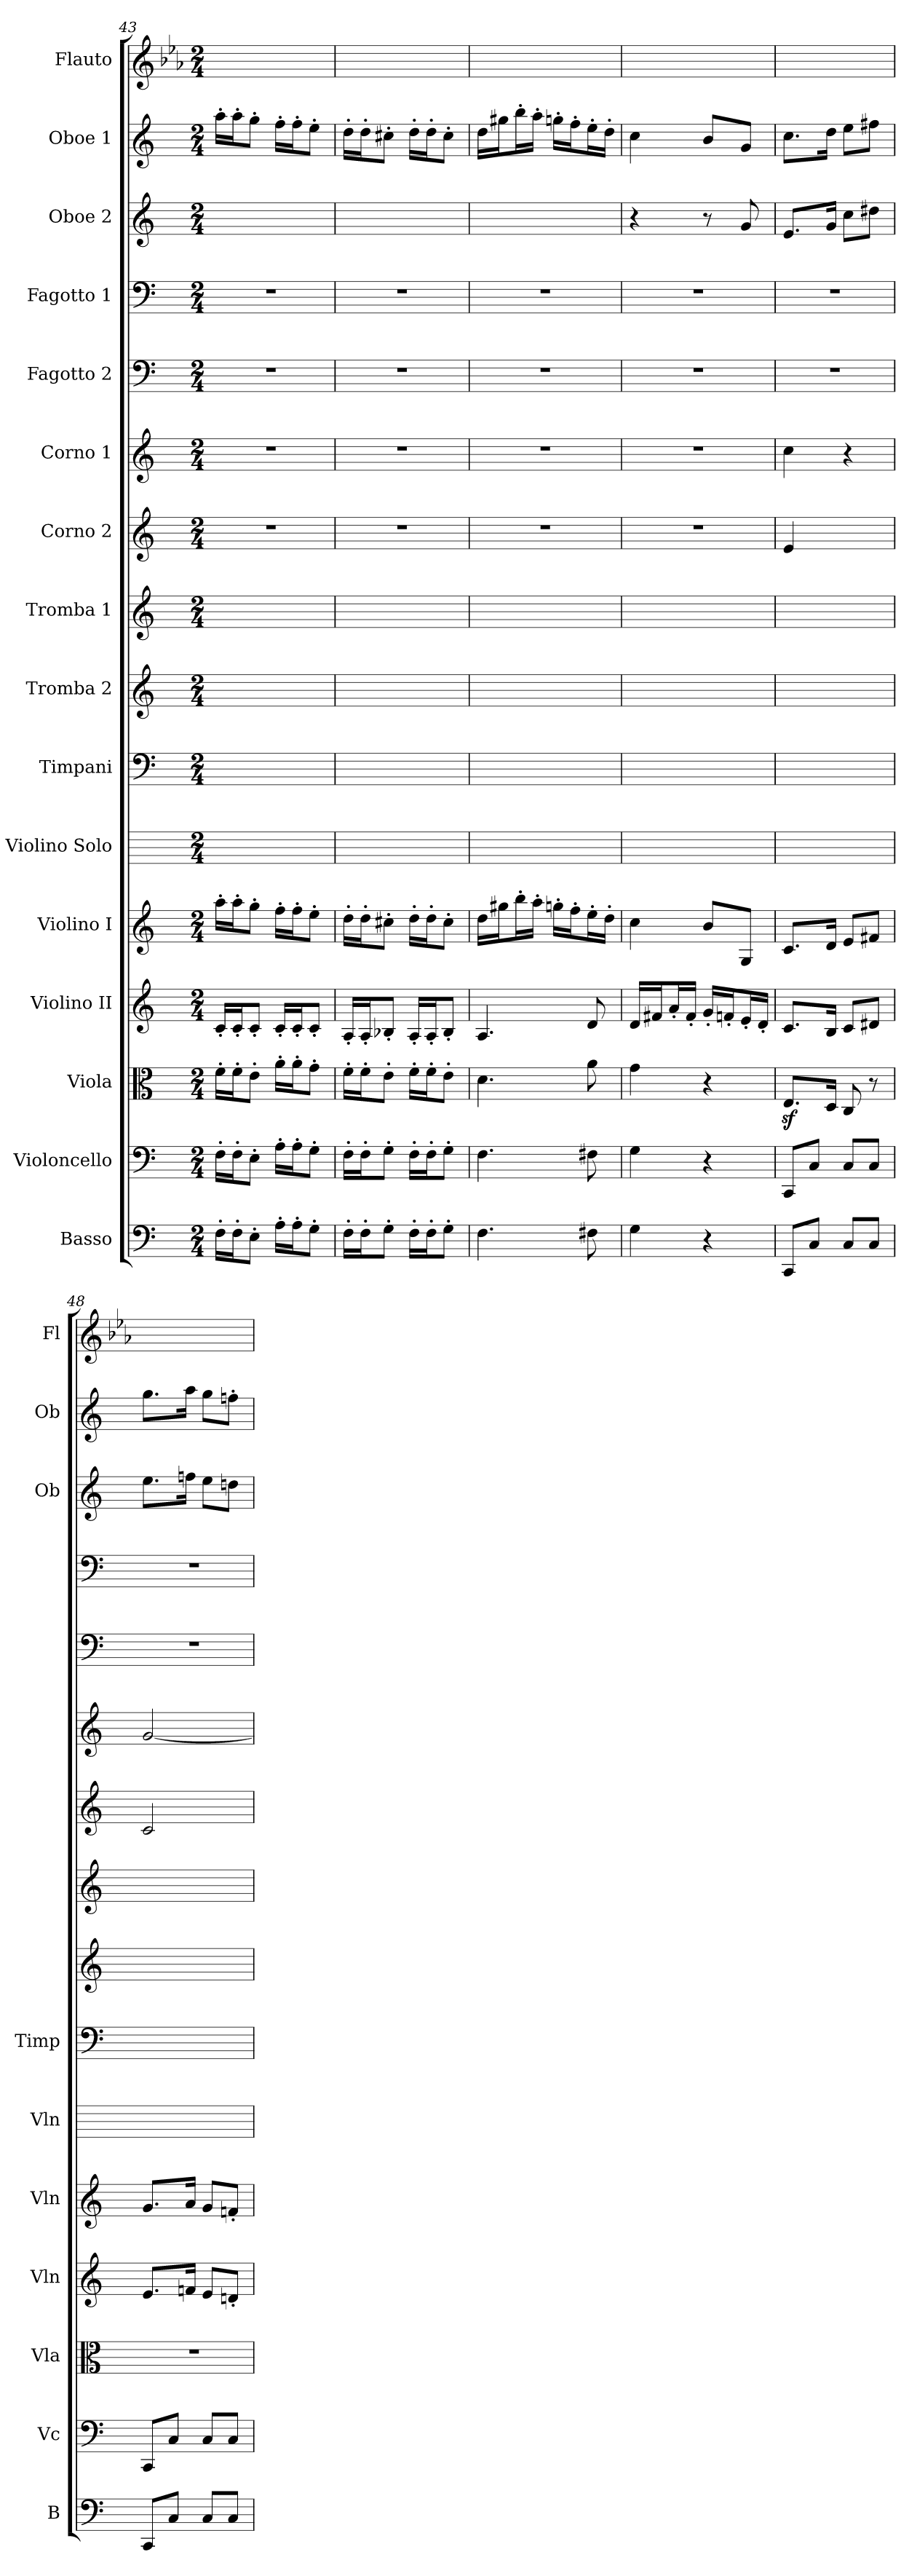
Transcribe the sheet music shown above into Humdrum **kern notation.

**kern	**kern	**kern	**kern	**kern	**kern	**kern	**kern	**kern	**kern	**kern	**kern	**kern	**kern	**kern	**kern
*part16	*part15	*part14	*part13	*part12	*part11	*part10	*part9	*part8	*part7	*part6	*part5	*part4	*part3	*part2	*part1
*staff16	*staff15	*staff14	*staff13	*staff12	*staff11	*staff10	*staff9	*staff8	*staff7	*staff6	*staff5	*staff4	*staff3	*staff2	*staff1
*I"Basso	*I"Violoncello	*I"Viola	*I"Violino II	*I"Violino I	*I"Violino Solo	*I"Timpani	*I"Tromba 2	*I"Tromba 1	*I"Corno 2	*I"Corno 1	*I"Fagotto 2	*I"Fagotto 1	*I"Oboe 2	*I"Oboe 1	*I"Flauto
*I'B	*I'Vc	*I'Vla	*I'Vln	*I'Vln	*I'Vln	*I'Timp	*	*	*	*	*	*	*I'Ob	*I'Ob	*I'Fl
*clefF4	*clefF4	*clefC3	*clefG2	*clefG2	*	*clefF4	*clefG2	*clefG2	*clefG2	*clefG2	*clefF4	*clefF4	*clefG2	*clefG2	*clefG2
*ITrd7c12	*	*	*	*	*	*	*	*	*ITrd7c12	*ITrd7c12	*	*	*	*	*
*k[]	*k[]	*k[]	*k[]	*k[]	*	*	*	*	*	*	*k[]	*k[]	*k[]	*k[]	*k[b-e-a-]
*M2/4	*M2/4	*M2/4	*M2/4	*M2/4	*M2/4	*M2/4	*M2/4	*M2/4	*M2/4	*M2/4	*M2/4	*M2/4	*M2/4	*M2/4	*M2/4
=43	=43	=43	=43	=43	=43	=43	=43	=43	=43	=43	=43	=43	=43	=43	=43
16FF'\LL	16F'\LL	16f'\LL	16c'/LL	16aa'\LL	2ryy	2ryy	2ryy	2ryy	2r	2r	2r	2r	2ryy	16aa'\LL	2ryy
16FF'\J	16F'\J	16f'\J	16c'/J	16aa'\J	.	.	.	.	.	.	.	.	.	16aa'\J	.
8EE'\J	8E'\J	8e'\J	8c'/J	8gg'\J	.	.	.	.	.	.	.	.	.	8gg'\J	.
16AA'\LL	16A'\LL	16a'\LL	16c'/LL	16ff'\LL	.	.	.	.	.	.	.	.	.	16ff'\LL	.
16AA'\J	16A'\J	16a'\J	16c'/J	16ff'\J	.	.	.	.	.	.	.	.	.	16ff'\J	.
8GG'\J	8G'\J	8g'\J	8c'/J	8ee'\J	.	.	.	.	.	.	.	.	.	8ee'\J	.
=44	=44	=44	=44	=44	=44	=44	=44	=44	=44	=44	=44	=44	=44	=44	=44
16FF'\LL	16F'\LL	16f'\LL	16A'/LL	16dd'\LL	2ryy	2ryy	2ryy	2ryy	2r	2r	2r	2r	2ryy	16dd'\LL	2ryy
16FF'\J	16F'\J	16f'\J	16A'/J	16dd'\J	.	.	.	.	.	.	.	.	.	16dd'\J	.
8GG'\J	8G'\J	8e'\J	8B-X'/J	8cc#X'\J	.	.	.	.	.	.	.	.	.	8cc#X'\J	.
16FF'\LL	16F'\LL	16f'\LL	16A'/LL	16dd'\LL	.	.	.	.	.	.	.	.	.	16dd'\LL	.
16FF'\J	16F'\J	16f'\J	16A'/J	16dd'\J	.	.	.	.	.	.	.	.	.	16dd'\J	.
8GG'\J	8G'\J	8e'\J	8B-'/J	8cc#'\J	.	.	.	.	.	.	.	.	.	8cc#'\J	.
=45	=45	=45	=45	=45	=45	=45	=45	=45	=45	=45	=45	=45	=45	=45	=45
4.FF	4.F	4.d	4.A	16dd\LL	2ryy	2ryy	2ryy	2ryy	2r	2r	2r	2r	2ryy	16dd\LL	2ryy
.	.	.	.	16gg#X\J	.	.	.	.	.	.	.	.	.	16gg#X\J	.
.	.	.	.	16bb'\L	.	.	.	.	.	.	.	.	.	16bb'\L	.
.	.	.	.	16aa'\JJ	.	.	.	.	.	.	.	.	.	16aa'\JJ	.
.	.	.	.	16ggn'\LL	.	.	.	.	.	.	.	.	.	16ggn'\LL	.
.	.	.	.	16ff'\J	.	.	.	.	.	.	.	.	.	16ff'\J	.
8FF#X	8F#X	8a	8d	16ee'\L	.	.	.	.	.	.	.	.	.	16ee'\L	.
.	.	.	.	16dd'\JJ	.	.	.	.	.	.	.	.	.	16dd'\JJ	.
=46	=46	=46	=46	=46	=46	=46	=46	=46	=46	=46	=46	=46	=46	=46	=46
4GG	4G	4g	16d/LL	4cc	2ryy	2ryy	2ryy	2ryy	2r	2r	2r	2r	4r	4cc	2ryy
.	.	.	16f#X/J	.	.	.	.	.	.	.	.	.	.	.	.
.	.	.	16a'/L	.	.	.	.	.	.	.	.	.	.	.	.
.	.	.	16f#'/JJ	.	.	.	.	.	.	.	.	.	.	.	.
4r	4r	4r	16g'/LL	8b/L	.	.	.	.	.	.	.	.	8r	8b/L	.
.	.	.	16fn'/J	.	.	.	.	.	.	.	.	.	.	.	.
.	.	.	16e'/L	8G/J	.	.	.	.	.	.	.	.	8g	8g/J	.
.	.	.	16d'/JJ	.	.	.	.	.	.	.	.	.	.	.	.
=47	=47	=47	=47	=47	=47	=47	=47	=47	=47	=47	=47	=47	=47	=47	=47
8CCC/L	8CC/L	8.Ez/L	8.c/L	8.c/L	2ryy	2ryy	2ryy	2ryy	4E	4c	2r	2r	8.e/L	8.cc\L	2ryy
8CC/J	8C/J	.	.	.	.	.	.	.	.	.	.	.	.	.	.
.	.	16D/Jk	16B/Jk	16d/Jk	.	.	.	.	.	.	.	.	16g/Jk	16dd\Jk	.
8CC/L	8C/L	8C	8c/L	8e/L	.	.	.	.	4ryy	4r	.	.	8cc\L	8ee\L	.
8CC/J	8C/J	8r	8d#X/J	8f#X/J	.	.	.	.	.	.	.	.	8dd#X\J	8ff#X\J	.
=48	=48	=48	=48	=48	=48	=48	=48	=48	=48	=48	=48	=48	=48	=48	=48
8CCC/L	8CC/L	2r	8.e/L	8.g/L	2ryy	2ryy	2ryy	2ryy	2C	[2G	2r	2r	8.ee\L	8.gg\L	2ryy
8CC/J	8C/J	.	.	.	.	.	.	.	.	.	.	.	.	.	.
.	.	.	16fn/Jk	16a/Jk	.	.	.	.	.	.	.	.	16ffn\Jk	16aa\Jk	.
8CC/L	8C/L	.	8e/L	8g/L	.	.	.	.	.	.	.	.	8ee\L	8gg\L	.
8CC/J	8C/J	.	8dn'/J	8fn'/J	.	.	.	.	.	.	.	.	8ddn\J	8ffn'\J	.
=	=	=	=	=	=	=	=	=	=	=	=	=	=	=	=
*-	*-	*-	*-	*-	*-	*-	*-	*-	*-	*-	*-	*-	*-	*-	*-
